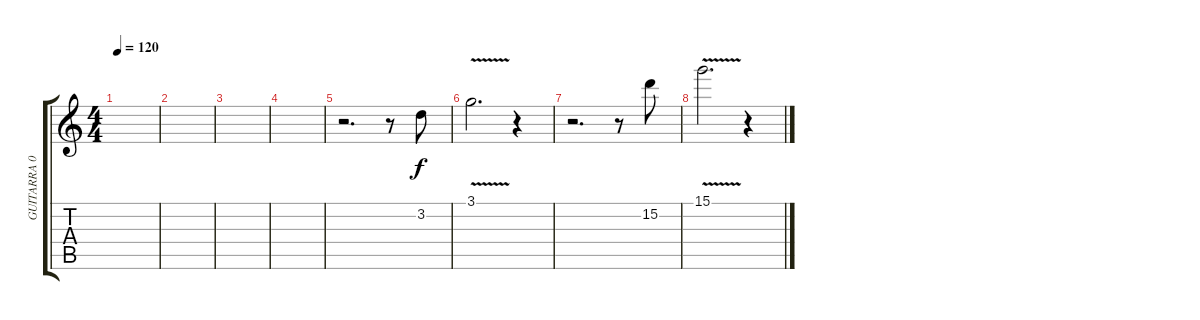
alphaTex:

\track ("GUITARRA 03" "GUITARRA 0") {instrument overdrivenguitar}
\staff {score tabs}
\tuning (E4 B3 G3 D3 A2 E2) {hide}
\ts (4 4)
\tempo 120
\clef g2
\ks c
|
|
|
|
r.2{d} r.8 3.2.8 |
3.1{v}.2{d} r.4 |
r.2{d} r.8 15.2.8 |
15.1{v}.2{d} r.4
